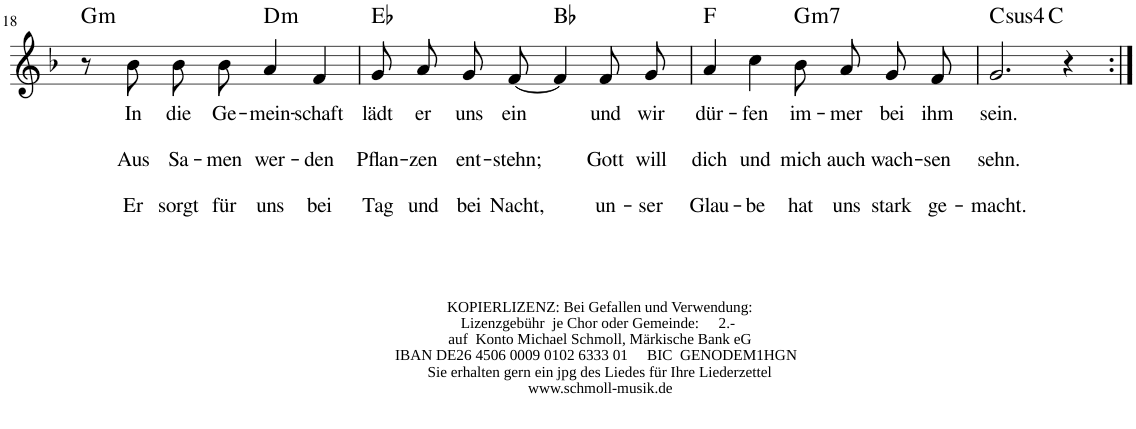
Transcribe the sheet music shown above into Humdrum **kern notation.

**kern	**text	**text	**text	**text	**text	**harte
*part1	*part1	*part1	*part1	*part1	*part1	*part1
*staff1	*staff1	*staff1	*staff1	*staff1	*staff1	*
*I"unbenannt2	*	*	*	*	*	*
!!LO:PB:g=z
*clefG2	*	*	*	*	*	*
*k[b-]	*	*	*	*	*	*
*M4/4	*	*	*	*	*	*
=18	=18	=18	=18	=18	=18	=18
!	!	!	!	!	!	!LO:H:kt=m
8r	.	.	.	.	.	G:min
!	!LO:LY:b	!	!LO:LY:b	!	!LO:LY:b	!
8b-\	In	.	Aus	.	Er	.
!	!LO:LY:b	!	!LO:LY:b	!	!LO:LY:b	!
8b-\L	die	.	Sa-	.	sorgt	.
!	!LO:LY:b	!	!LO:LY:b	!	!LO:LY:b	!
8b-\J	Ge-	.	men	.	für	.
!	!LO:LY:b	!	!LO:LY:b	!	!LO:LY:b	!LO:H:kt=m
4a/	mein-	.	wer-	.	uns	D:min
!	!LO:LY:b	!	!LO:LY:b	!	!LO:LY:b	!
4f/	schaft	.	den	.	bei	.
=19	=19	=19	=19	=19	=19	=19
!	!LO:LY:b	!	!LO:LY:b	!	!LO:LY:b	!
8g/L	lädt	.	Pflan-	.	Tag	Eb:maj
!	!LO:LY:b	!	!LO:LY:b	!	!LO:LY:b	!
8a/J	er	.	zen	.	und	.
!	!LO:LY:b	!	!LO:LY:b	!	!LO:LY:b	!
8g/L	uns	.	ent-	.	bei	.
!	!LO:LY:b	!	!LO:LY:b	!	!LO:LY:b	!
[8f/J	ein	.	stehn;	.	Nacht,	.
4f/]	.	.	.	.	.	Bb:maj
!	!LO:LY:b	!	!LO:LY:b	!	!LO:LY:b	!
8f/L	und	.	Gott	.	un-	.
!	!LO:LY:b	!	!LO:LY:b	!	!LO:LY:b	!
8g/J	wir	.	will	.	ser	.
=20	=20	=20	=20	=20	=20	=20
!LO:TX:b:t=KOPIERLIZENZ&colon; Bei Gefallen und Verwendung&colon;	!	!	!	!	!	!
!LO:TX:b:t=Lizenzgebühr  je Chor oder Gemeinde&colon;  2.-	!	!	!	!	!	!
!LO:TX:b:t=auf  Konto Michael Schmoll, Märkische Bank eG	!	!	!	!	!	!
!LO:TX:b:t=IBAN DE26 4506 0009 0102 6333 01     BIC  GENODEM1HGN	!	!	!	!	!	!
!LO:TX:b:t=Sie erhalten gern ein jpg des Liedes für Ihre Liederzettel	!	!	!	!	!	!
!LO:TX:b:t=www.schmoll-musik.de	!	!	!	!	!	!
!	!LO:LY:b	!	!LO:LY:b	!	!LO:LY:b	!
4a/	dür-	.	dich	.	Glau-	F:maj
!	!LO:LY:b	!	!LO:LY:b	!	!LO:LY:b	!
4cc\	fen	.	und	.	be	.
!	!LO:LY:b	!	!LO:LY:b	!	!LO:LY:b	!LO:H:kt=m7
8b-/L	im-	.	mich	.	hat	G:min7
!	!LO:LY:b	!	!LO:LY:b	!	!LO:LY:b	!
8a/J	mer	.	auch	.	uns	.
!	!LO:LY:b	!	!LO:LY:b	!	!LO:LY:b	!
8g/L	bei	.	wach-	.	stark	.
!	!LO:LY:b	!	!LO:LY:b	!	!LO:LY:b	!
8f/J	ihm	.	sen	.	ge-	.
=21	=21	=21	=21	=21	=21	=21
!	!LO:LY:b	!	!LO:LY:b	!	!LO:LY:b	!LO:H:kt=4
*^	*	*	*	*	*	*
2.g/	2ryy	sein.	.	sehn.	.	macht.	C:sus4
.	2ryy	.	.	.	.	.	C:maj
4r	.	.	.	.	.	.	.
*v	*v	*	*	*	*	*	*
=:|!	=:|!	=:|!	=:|!	=:|!	=:|!	=:|!
*-	*-	*-	*-	*-	*-	*-
